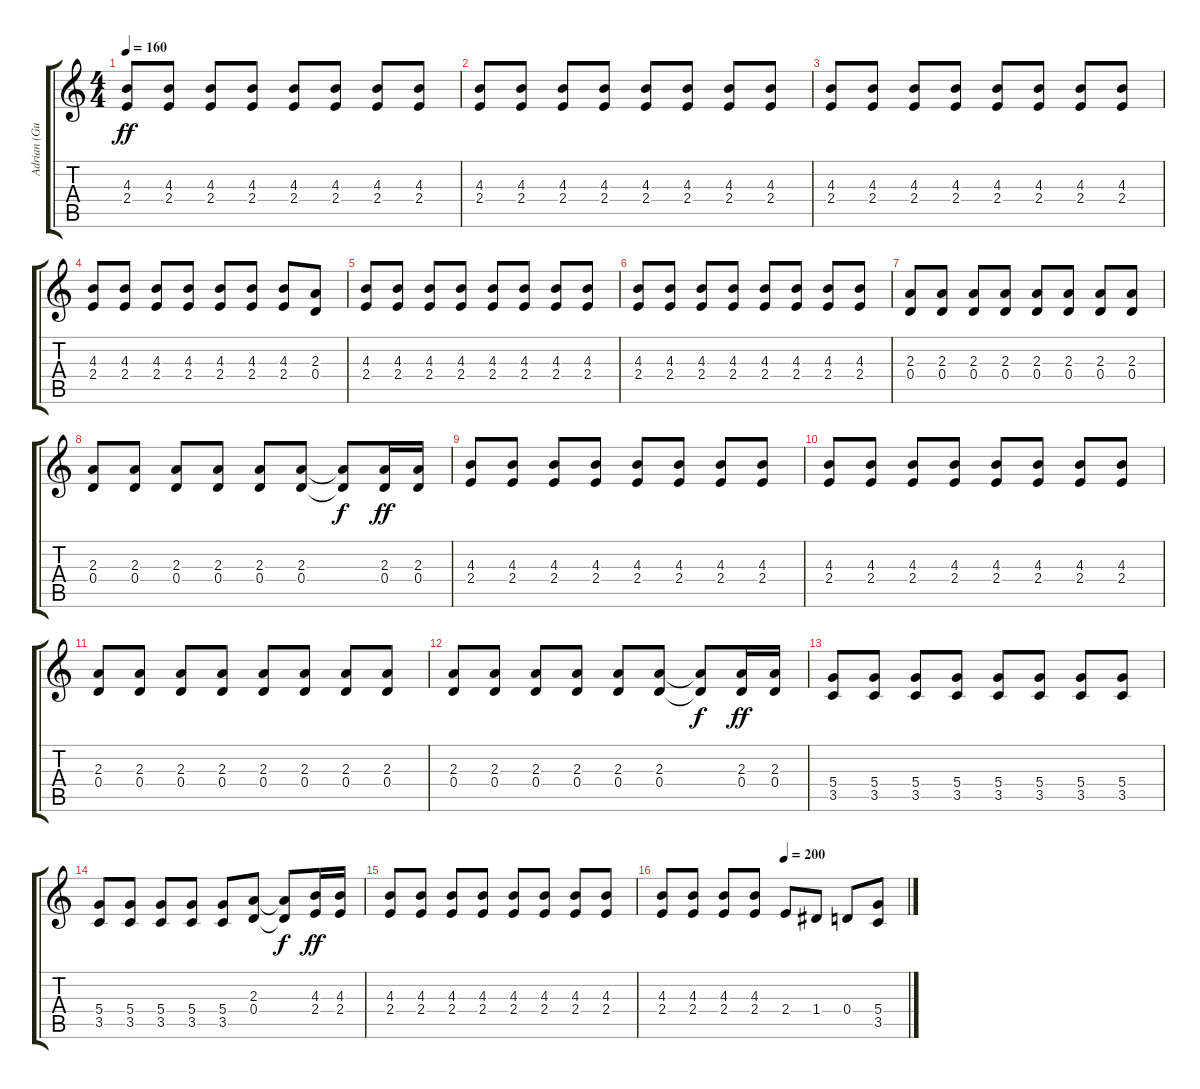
\track ("Adrian (Guitar 2)" "Adrian (Gu") {instrument distortionguitar}
\staff {score tabs}
\tuning (E4 B3 G3 D3 A2 E2) {hide}
\ts (4 4)
\tempo 160
\clef g2
\ks c
(4.3 2.4).8{dy ff instrument distortionguitar} (4.3 2.4).8 (4.3 2.4).8 (4.3 2.4).8 (4.3 2.4).8 (4.3 2.4).8 (4.3 2.4).8 (4.3 2.4).8 |
(4.3 2.4).8 (4.3 2.4).8 (4.3 2.4).8 (4.3 2.4).8 (4.3 2.4).8 (4.3 2.4).8 (4.3 2.4).8 (4.3 2.4).8 |
(4.3 2.4).8 (4.3 2.4).8 (4.3 2.4).8 (4.3 2.4).8 (4.3 2.4).8 (4.3 2.4).8 (4.3 2.4).8 (4.3 2.4).8 |
(4.3 2.4).8 (4.3 2.4).8 (4.3 2.4).8 (4.3 2.4).8 (4.3 2.4).8 (4.3 2.4).8 (4.3 2.4).8 (2.3 0.4).8 |
(4.3 2.4).8 (4.3 2.4).8 (4.3 2.4).8 (4.3 2.4).8 (4.3 2.4).8 (4.3 2.4).8 (4.3 2.4).8 (4.3 2.4).8 |
(4.3 2.4).8 (4.3 2.4).8 (4.3 2.4).8 (4.3 2.4).8 (4.3 2.4).8 (4.3 2.4).8 (4.3 2.4).8 (4.3 2.4).8 |
(2.3 0.4).8 (2.3 0.4).8 (2.3 0.4).8 (2.3 0.4).8 (2.3 0.4).8 (2.3 0.4).8 (2.3 0.4).8 (2.3 0.4).8 |
(2.3 0.4).8 (2.3 0.4).8 (2.3 0.4).8 (2.3 0.4).8 (2.3 0.4).8 (2.3 0.4).8 (2.3{t} 0.4{t}).8{dy f} (2.3 0.4).16{dy ff} (2.3 0.4).16 |
(4.3 2.4).8 (4.3 2.4).8 (4.3 2.4).8 (4.3 2.4).8 (4.3 2.4).8 (4.3 2.4).8 (4.3 2.4).8 (4.3 2.4).8 |
(4.3 2.4).8 (4.3 2.4).8 (4.3 2.4).8 (4.3 2.4).8 (4.3 2.4).8 (4.3 2.4).8 (4.3 2.4).8 (4.3 2.4).8 |
(2.3 0.4).8 (2.3 0.4).8 (2.3 0.4).8 (2.3 0.4).8 (2.3 0.4).8 (2.3 0.4).8 (2.3 0.4).8 (2.3 0.4).8 |
(2.3 0.4).8 (2.3 0.4).8 (2.3 0.4).8 (2.3 0.4).8 (2.3 0.4).8 (2.3 0.4).8 (2.3{t} 0.4{t}).8{dy f} (2.3 0.4).16{dy ff} (2.3 0.4).16 |
(5.4 3.5).8 (5.4 3.5).8 (5.4 3.5).8 (5.4 3.5).8 (5.4 3.5).8 (5.4 3.5).8 (5.4 3.5).8 (5.4 3.5).8 |
(5.4 3.5).8 (5.4 3.5).8 (5.4 3.5).8 (5.4 3.5).8 (5.4 3.5).8 (2.3 0.4).8 (2.3{t} 0.4{t}).8{dy f} (4.3 2.4).16{dy ff} (4.3 2.4).16 |
(4.3 2.4).8 (4.3 2.4).8 (4.3 2.4).8 (4.3 2.4).8 (4.3 2.4).8 (4.3 2.4).8 (4.3 2.4).8 (4.3 2.4).8 |
\tempo (200 0.5)
(4.3 2.4).8 (4.3 2.4).8 (4.3 2.4).8 (4.3 2.4).8 2.4.8 1.4.8 0.4.8 (5.4 3.5).8
